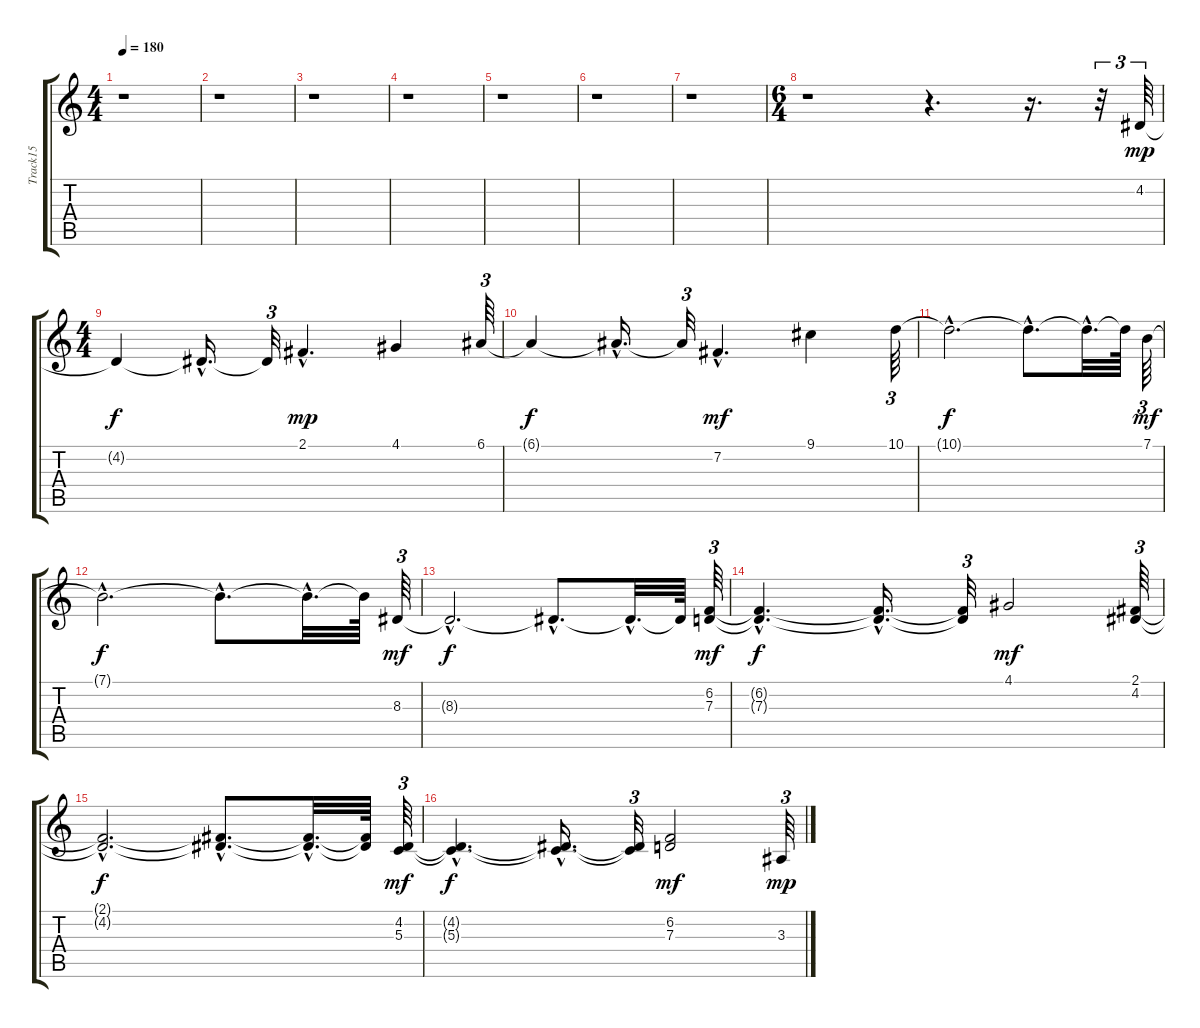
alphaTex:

\track ("Track15" "Track15") {instrument stringensemble1}
\staff {score tabs}
\tuning (E4 B3 G3 D3 A2 E2) {hide}
\ts (4 4)
\tempo 180
\clef g2
\ks c
r.1{dy f} |
r.1 |
r.1 |
r.1 |
r.1 |
r.1 |
r.1 |
\ts (6 4)
r.1 r.4{d} r.16{d} r.32{tu (3 2)} 4.2.64{tu (3 2) dy mp instrument pad4choir} |
\ts (4 4)
4.2{t}.4{dy f} 4.2{hac t}.16{d} 4.2{t}.32{tu (3 2)} 2.1{hac}.4{d dy mp} 4.1.4 6.1.64{tu (3 2)} |
6.1{t}.4{dy f} 6.1{hac t}.16{d} 6.1{t}.32{tu (3 2)} 7.2{hac}.4{d dy mf} 9.1.4 10.1.64{tu (3 2)} |
10.1{hac t}.2{d dy f} 10.1{hac t}.8{d} 10.1{hac t}.32{d} 10.1{t}.64 7.1.64{tu (3 2) dy mf} |
7.1{hac t}.2{d dy f} 7.1{hac t}.8{d} 7.1{hac t}.32{d} 7.1{t}.64 8.3.64{tu (3 2) dy mf} |
8.3{hac t}.2{d dy f} 8.3{hac t}.8{d} 8.3{hac t}.32{d} 8.3{t}.64 (6.2 7.3).64{tu (3 2) dy mf} |
(6.2{hac t} 7.3{hac t}).4{d dy f} (6.2{hac t} 7.3{hac t}).16{d} (6.2{t} 7.3{t}).32{tu (3 2)} 4.1.2{dy mf} (2.1 4.2).64{tu (3 2)} |
(2.1{hac t} 4.2{hac t}).2{d dy f} (2.1{hac t} 4.2{hac t}).8{d} (2.1{hac t} 4.2{hac t}).32{d} (2.1{t} 4.2{t}).64 (4.2 5.3).64{tu (3 2) dy mf} |
(4.2{hac t} 5.3{hac t}).4{d dy f} (4.2{hac t} 5.3{hac t}).16{d} (4.2{t} 5.3{t}).32{tu (3 2)} (6.2 7.3).2{dy mf} 3.3.64{tu (3 2) dy mp}
